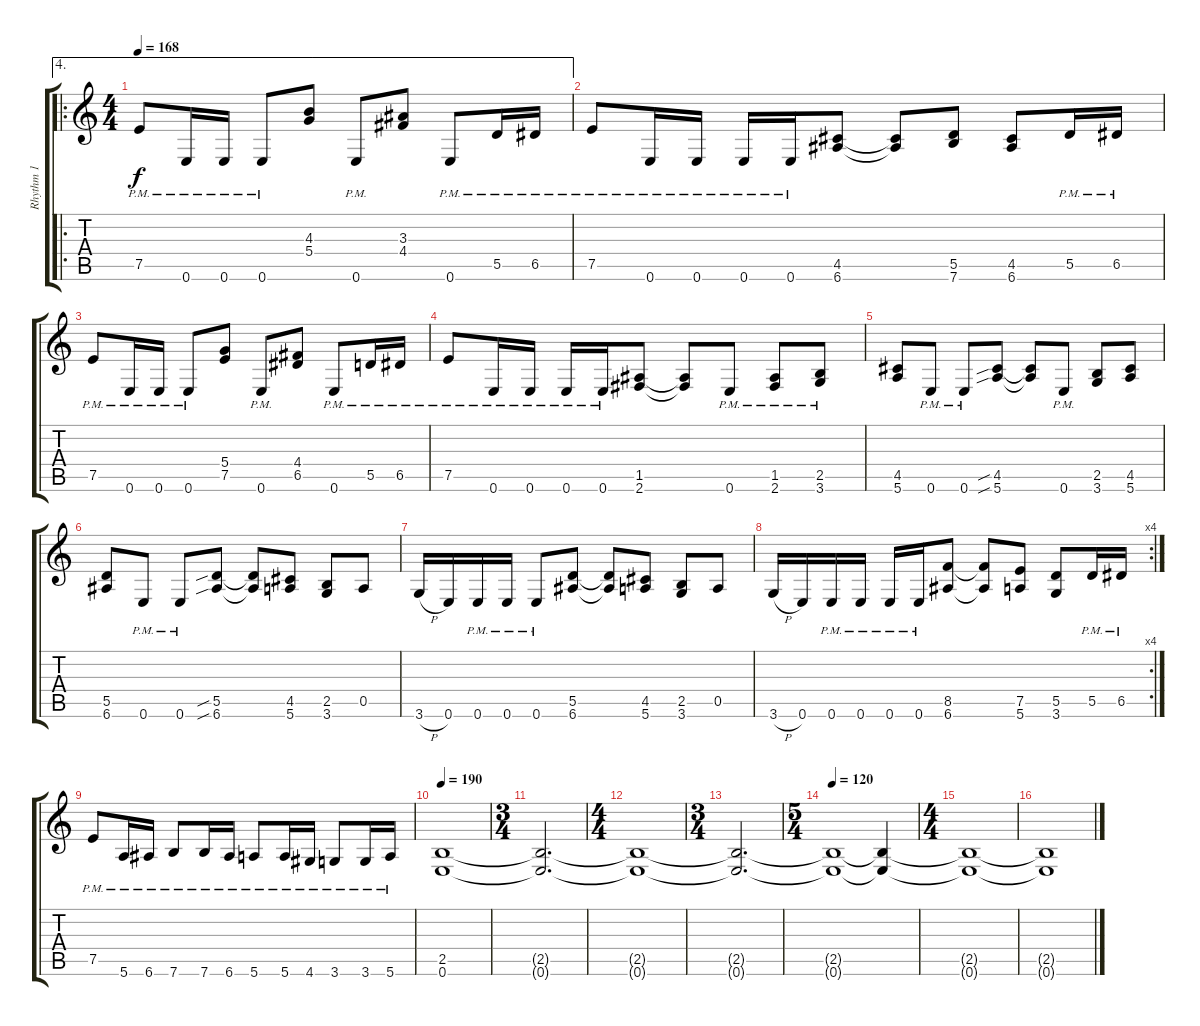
\track ("Rhythm 1" "Rhythm 1") {instrument distortionguitar}
\staff {score tabs}
\tuning (E4 B3 G3 D3 A2 E2) {hide}
\ae 4
\ro
\ts (4 4)
\tempo 168
\clef g2
\ks c
7.5{pm}.8{dy f} 0.6{pm}.16 0.6{pm}.16 0.6{pm}.8 (4.3 5.4).8 0.6{pm}.8 (3.3 4.4).8 0.6{pm}.8 5.5{pm}.16 6.5{pm}.16 |
7.5{pm}.8 0.6{pm}.16 0.6{pm}.16 0.6{pm}.16 0.6{pm}.16 (4.5 6.6).8 (4.5{t} 6.6{t}).8 (5.5 7.6).8 (4.5 6.6).8 5.5{pm}.16 6.5{pm}.16 |
7.5{pm}.8 0.6{pm}.16 0.6{pm}.16 0.6{pm}.8 (5.4 7.5).8 0.6{pm}.8 (4.4 6.5).8 0.6{pm}.8 5.5{pm}.16 6.5{pm}.16 |
7.5{pm}.8 0.6{pm}.16 0.6{pm}.16 0.6{pm}.16 0.6{pm}.16 (1.5 2.6).8 (1.5{t} 2.6{t}).8 0.6{pm}.8 (1.5{pm} 2.6{pm}).8 (2.5{pm} 3.6{pm}).8 |
(4.5 5.6).8 0.6{pm}.8 0.6{pm}.8 (4.5{sib} 5.6{sib}).8 (4.5{t} 5.6{t}).8 0.6{pm}.8 (2.5 3.6).8 (4.5 5.6).8 |
(5.5 6.6).8 0.6{pm}.8 0.6{pm}.8 (5.5{sib} 6.6{sib}).8 (5.5{t} 6.6{t}).8 (4.5 5.6).8 (2.5 3.6).8 0.5.8 |
3.6{h}.16 0.6.16 0.6{pm}.16 0.6{pm}.16 0.6{pm}.8 (5.5 6.6).8 (5.5{t} 6.6{t}).8 (4.5 5.6).8 (2.5 3.6).8 0.5.8 |
\rc 4
3.6{h}.16 0.6.16 0.6{pm}.16 0.6{pm}.16 0.6{pm}.16 0.6{pm}.16 (8.5 6.6).8 (8.5{t} 6.6{t}).8 (7.5 5.6).8 (5.5 3.6).8 5.5{pm}.16 6.5{pm}.16 |
7.5{pm}.8 5.6{pm}.16 6.6{pm}.16 7.6{pm}.8 7.6{pm}.16 6.6{pm}.16 5.6{pm}.8 5.6{pm}.16 4.6{pm}.16 3.6{pm}.8 3.6{pm}.16 5.6{pm}.16 |
\tempo 190
(2.5 0.6).1 |
\ts (3 4)
(2.5{t} 0.6{t}).2{d} |
\ts (4 4)
(2.5{t} 0.6{t}).1 |
\ts (3 4)
(2.5{t} 0.6{t}).2{d} |
\ts (5 4)
\tempo 120
(2.5{t} 0.6{t}).1 (2.5{t} 0.6{t}).4 |
\ts (4 4)
(2.5{t} 0.6{t}).1 |
(2.5{t} 0.6{t}).1
